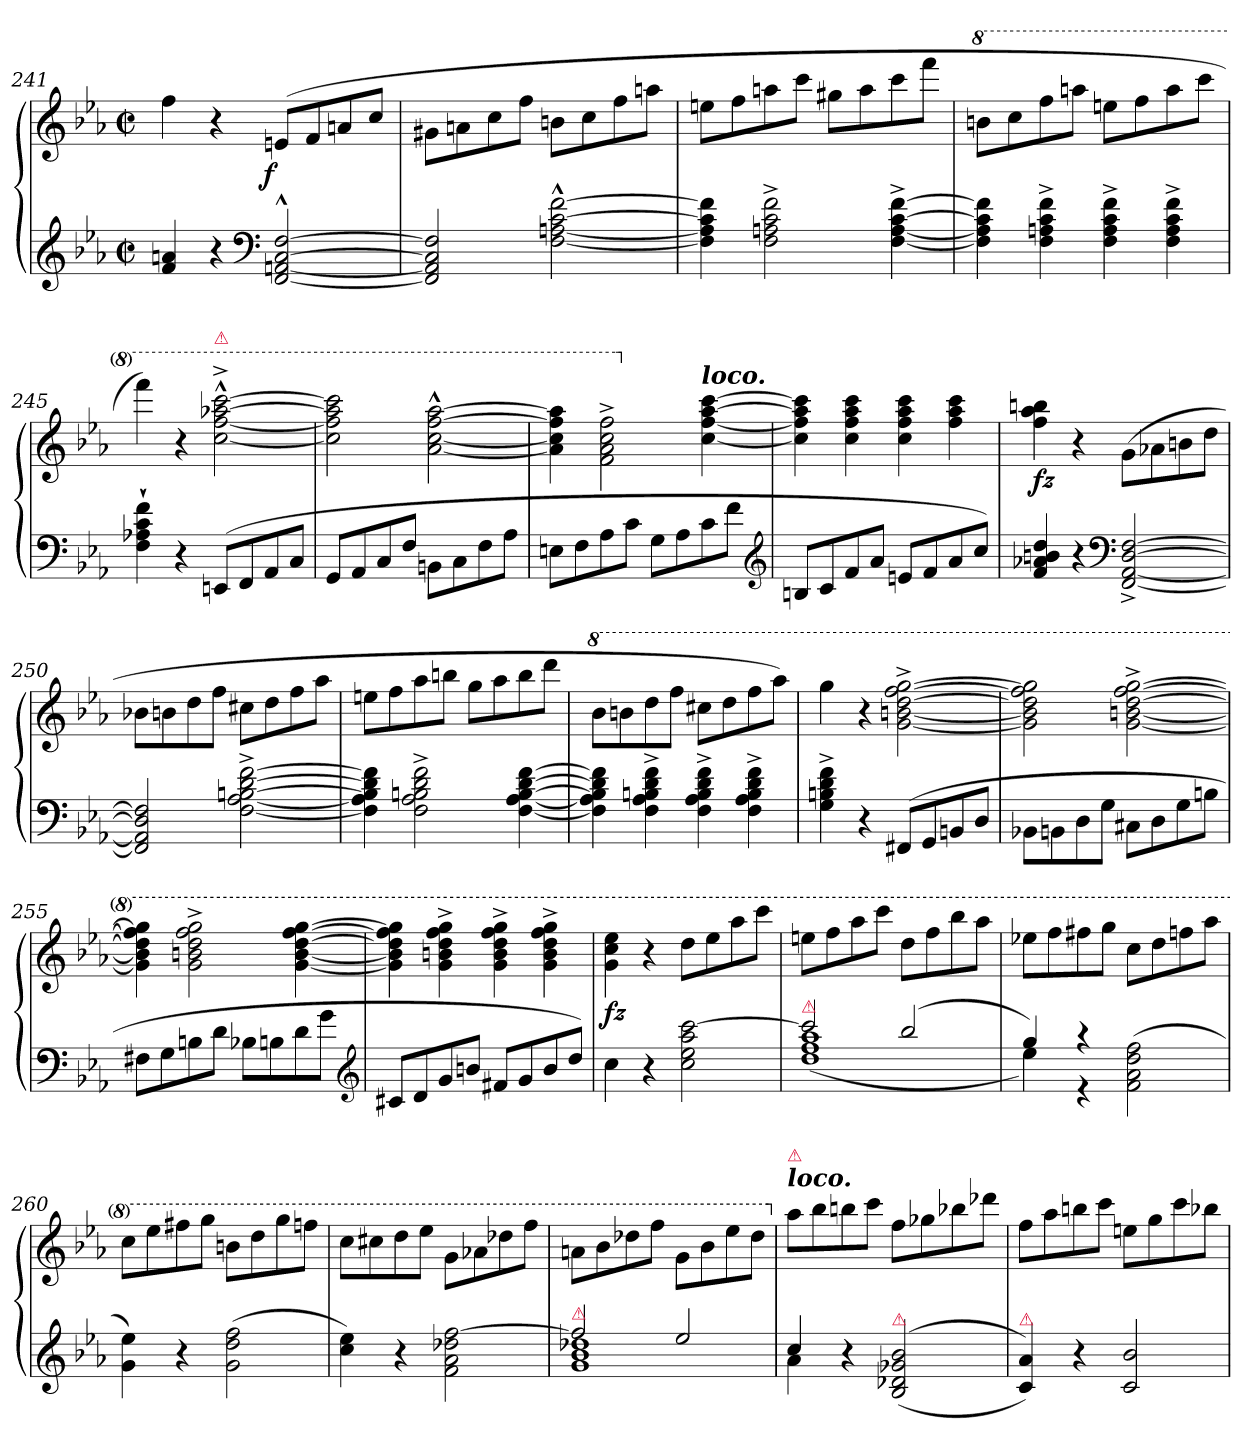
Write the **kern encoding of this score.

**kern	**kern	**dynam
*part1	*part1	*part1
*staff2	*staff1	*staff1/2
*clefG2	*clefG2	*
*k[b-e-a-]	*k[b-e-a-]	*
*c:	*c:	*
*M2/2	*M2/2	*
*met(c|)	*met(c|)	*
=241	=241	=241
4f 4an	4ff	.
4r	4r	.
*clefF4	*	*
!	!	!LO:DY:b:rj
[2FF^^ [2AAn^^ [2C^^ [2F^^	(>8enL	f
.	8f	.
.	8an	.
.	8ccJ	.
=242	=242	=242
2FF] 2AA] 2C] 2F]	8g#XL	.
.	8an	.
.	8cc	.
.	8ffJ	.
[2F^^ [2An^^ [2c^^ [2f^^	8bnL	.
.	8cc	.
.	8ff	.
.	8aanJ	.
=243	=243	=243
4F] 4A] 4c] 4f]	8eenL	.
.	8ff	.
2F^ 2An^ 2c^ 2f^	8aan	.
.	8cccJ	.
.	8gg#XL	.
.	8aa	.
[4F^ [4A^ [4c^ [4f^	8ccc	.
.	8fffJ	.
=244	=244	=244
*	*8va	*
4F] 4A] 4c] 4f]	8bbnL	.
.	8ccc	.
4F^ 4An^ 4c^ 4f^	8fff	.
.	8aaanJ	.
4F^ 4A^ 4c^ 4f^	8eeenL	.
.	8fff	.
4F^ 4A^ 4c^ 4f^	8aaa	.
.	8ccccJ	.
=245	=245	=245
4F` 4A-X` 4c` 4f`	4ffff)	.
4r	4r	.
!	!LO:TX:a:color=crimson:t=⚠	!
(>8EEnL	[2ccc^^^< [2fff^^^< [2aaa-X^^^< [2cccc^^^<	.
8FF	.	.
8AA-	.	.
8CJ	.	.
=246	=246	=246
8GGL	2ccc] 2fff] 2aaa-] 2cccc]	.
8AA-	.	.
8C	.	.
8FJ	.	.
8BBnL	[2aa-^^ [2ccc^^ [2fff^^ [2aaa-^^	.
8C	.	.
8F	.	.
8A-J	.	.
=247	=247	=247
8EnL	4aa-] 4ccc] 4fff] 4aaa-]	.
8F	.	.
8A-	2ff^< 2aa-^< 2ccc^< 2fff^<	.
8cJ	.	.
8GL	.	.
8A-	.	.
*	*X8va	*
!	!LO:TX:a:Bi:t=loco.	!
8c	[4cc [4ff [4aa- [4ccc	.
8fJ	.	.
*clefG2	*	*
=248	=248	=248
8BnL	4cc] 4ff] 4aa-] 4ccc]	.
8c	.	.
8f	4cc 4ff 4aa- 4ccc	.
8a-J	.	.
8enL	4cc 4ff 4aa- 4ccc	.
8f	.	.
8a-	4ff 4aa- 4ccc	.
8ccJ)	.	.
=249	=249	=249
!	!	!LO:DY:b
4f 4a-X 4bn 4dd	4ff 4aa- 4bbn	fz
4r	4r	.
*clefF4	*	*
[2FF^< [2AA-^< [2D^< [2F^<	(8g\L	.
.	8a-X\	.
.	8bn\	.
.	8dd\J	.
=250	=250	=250
2FF] 2AA-] 2D] 2F]	8b-XL	.
.	8bn	.
.	8dd	.
.	8ffJ	.
[2F^< [2A-^< [2Bn^< [2d^< [2f^<	8cc#XL	.
.	8dd	.
.	8ff	.
.	8aa-J	.
=251	=251	=251
4F] 4A-] 4Bn] 4d] 4f]	8eenL	.
.	8ff	.
2F^< 2A-^< 2Bn^< 2d^< 2f^<	8aa-	.
.	8bbnJ	.
.	8ggL	.
.	8aa-	.
[4F [4A- [4B [4d [4f	8bb	.
.	8dddJ	.
=252	=252	=252
*	*8va	*
4F] 4A-] 4Bn] 4d] 4f]	8bb-L	.
.	8bbn	.
4F^< 4A-^< 4Bn^< 4d^< 4f^<	8ddd	.
.	8fffJ	.
4F^< 4A-^< 4B^< 4d^< 4f^<	8ccc#XL	.
.	8ddd	.
4F^< 4A-^< 4B^< 4d^< 4f^<	8fff	.
.	8aaa-J)	.
=253	=253	=253
4G^< 4Bn^< 4d^< 4f^<	4ggg	.
4r	4r	.
(>8FF#XL	[2gg^< [2bbn^< [2ddd^< [2fff^< [2ggg^<	.
8GG	.	.
8BBn	.	.
8DJ	.	.
=254	=254	=254
8BB-X\L	2gg] 2bb] 2ddd] 2fff] 2ggg]	.
8BBn\	.	.
8D\	.	.
8G\J	.	.
8C#XL	[2gg^< [2bbn^< [2ddd^< [2fff^< [2ggg^<	.
8D	.	.
8G	.	.
8BnJ	.	.
=255	=255	=255
8F#XL	4gg] 4bb] 4ddd] 4fff] 4ggg]	.
8G	.	.
8Bn	2gg^< 2bbn^< 2ddd^< 2fff^< 2ggg^<	.
8dJ	.	.
8B-XL	.	.
8Bn	.	.
8d	[4gg [4bb [4ddd [4fff [4ggg	.
8gJ	.	.
*clefG2	*	*
=256	=256	=256
8c#XL	4gg] 4bb] 4ddd] 4fff] 4ggg]	.
8d	.	.
8g	4gg^< 4bbn^< 4ddd^< 4fff^< 4ggg^<	.
8bnJ	.	.
8f#XL	4gg^< 4bb^< 4ddd^< 4fff^< 4ggg^<	.
8g	.	.
8b	4gg^< 4bb^< 4ddd^< 4fff^< 4ggg^<	.
8ddJ)	.	.
=257	=257	=257
!	!	!LO:DY:b
4cc	4gg 4ccc 4eee-	fz
4r	4r	.
2cc 2ee- 2aa- [2ccc	8dddL	.
.	8eee-	.
.	8aaa-	.
.	8ccccJ	.
=258	=258	=258
*^	*	*
!LO:TX:a:color=crimson:t=⚠	!	!	!
2ccc]	(1dd 1ff 1aa-	8eeenL	.
.	.	8fff	.
.	.	8aaa-	.
.	.	8ccccJ	.
(2bb-	.	8dddL	.
.	.	8fff	.
.	.	8bbb-	.
.	.	8aaa-J	.
=259	=259	=259	=259
4gg)	4ee-)	8eee-XL	.
.	.	8fff	.
4r	4r	8fff#X	.
.	.	8gggJ	.
2ryy	(2f 2a- 2dd 2ff	8cccL	.
.	.	8ddd	.
.	.	8fffn	.
.	.	8aaa-J	.
*v	*v	*	*
=260	=260	=260
4g 4ee-)	8cccL	.
.	8eee-	.
4r	8fff#X	.
.	8gggJ	.
(2g 2dd 2ff	8bbnL	.
.	8ddd	.
.	8ggg	.
.	8fffnJ	.
=261	=261	=261
4cc 4ee-)	8cccL	.
.	8ccc#X	.
4r	8ddd	.
.	8eee-J	.
2f 2a- 2dd-X [2ff	8ggL	.
.	8aa-X	.
.	8ddd-X	.
.	8fffJ	.
=262	=262	=262
*^	*	*
!LO:TX:a:color=crimson:t=⚠	!	!	!
2ff]	1g 1b- 1dd-X	8aanL	.
.	.	8bb-	.
.	.	8ddd-X	.
.	.	8fffJ	.
2ee-	.	8ggL	.
.	.	8bb-	.
.	.	8eee-	.
.	.	8ddd-J	.
=263	=263	=263	=263
*	*	*X8va	*
!	!	!LO:TX:a:Bi:t=loco.	!
!	!	!LO:TX:a:color=crimson:t=⚠	!
4cc	4a-	8aa-L	.
.	.	8bb-	.
4r	2.ryy	8bbn	.
.	.	8cccJ	.
!LO:TX:a:color=crimson:t=⚠	!	!	!
(>(>2B- 2d-X 2g-X 2b-	.	8ffL	.
.	.	8gg-X	.
.	.	8bb-X	.
.	.	8ddd-XJ	.
*v	*v	*	*
=264	=264	=264
!LO:TX:a:color=crimson:t=⚠	!	!
4c 4a-))	8ffL	.
.	8aa-	.
4r	8bbn	.
.	8cccJ	.
2c 2b-	8eenL	.
.	8gg	.
.	8ccc	.
.	8bb-XJ	.
=	=	=
*-	*-	*-
